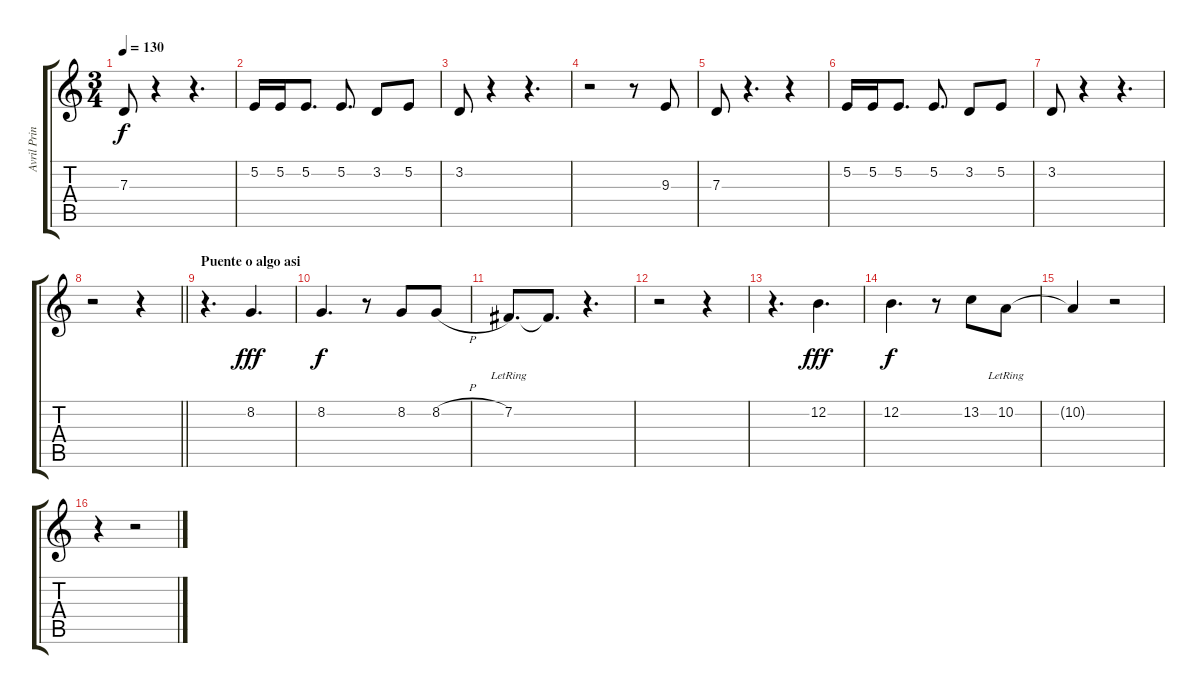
\track ("Avril Principal" "Avril Prin") {instrument trumpet}
\staff {score tabs}
\tuning (E4 B3 G3 D3 A2 E2) {hide}
\ts (3 4)
\tempo 130
\clef g2
\ks c
7.3.8{dy f} r.4 r.4{d} |
5.2.16 5.2.16 5.2.8{d} 5.2.8{d} 3.2.8 5.2.8 |
3.2.8 r.4 r.4{d} |
r.2 r.8 9.3.8 |
7.3.8 r.4{d} r.4 |
5.2.16 5.2.16 5.2.8{d} 5.2.8{d} 3.2.8 5.2.8 |
3.2.8 r.4 r.4{d} |
\barLineRight lightlight
r.2 r.4 |
\section ("" "Puente o algo asi")
r.4{d} 8.2.4{d dy fff} |
8.2.4{d dy f} r.8 8.2.8 8.2{h}.8 |
7.2{lr}.8{d} 7.2{t}.8{d} r.4{d} |
r.2 r.4 |
r.4{d} 12.2.4{d dy fff} |
12.2.4{d dy f} r.8 13.2.8 10.2{lr}.8 |
10.2{t}.4 r.2 |
r.4 r.2
